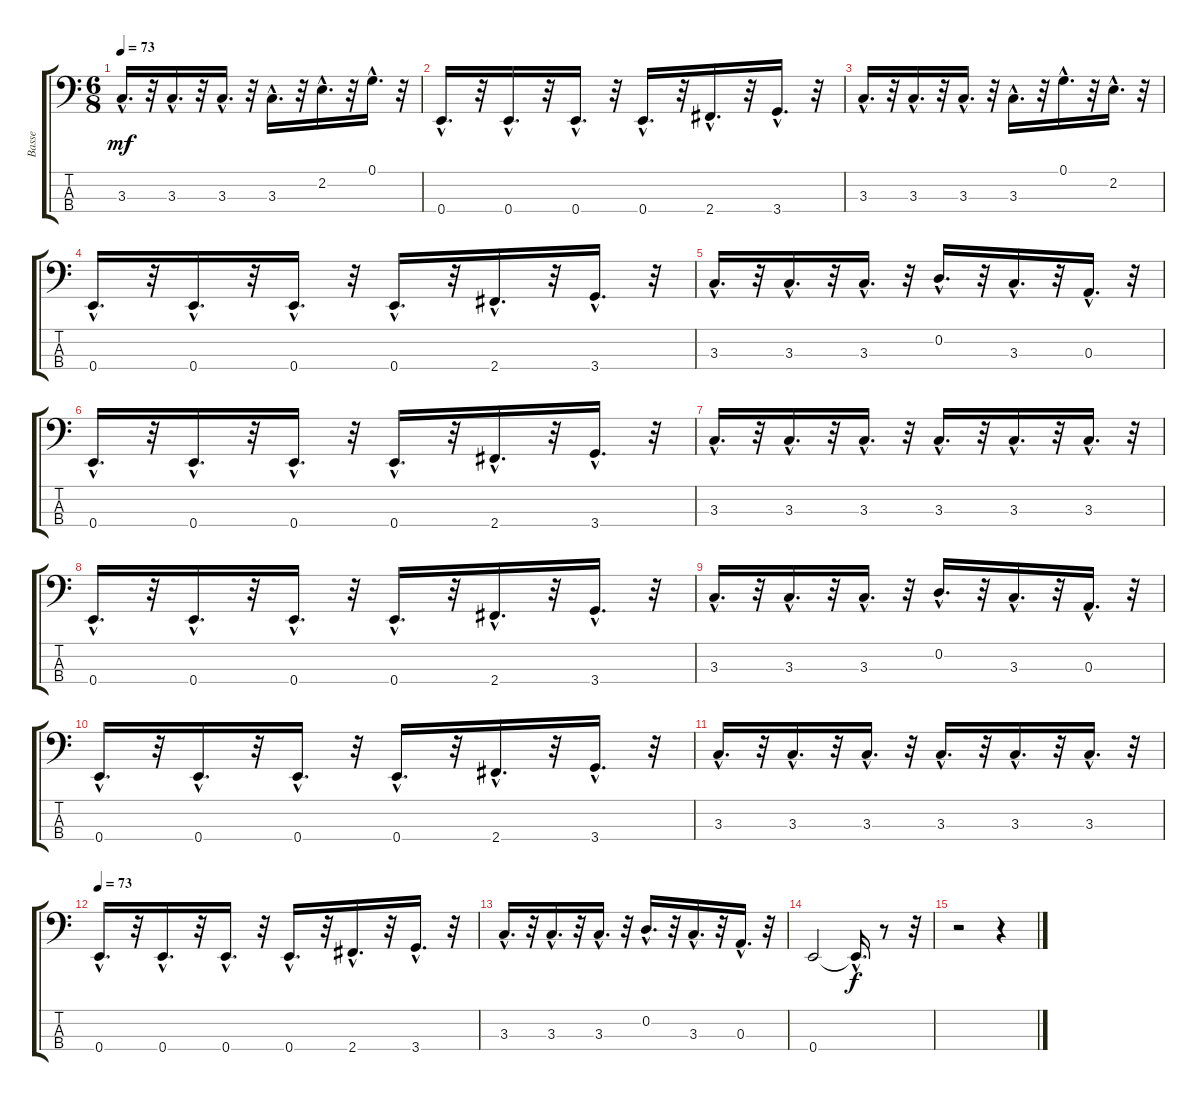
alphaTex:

\track ("Basse" "Basse") {instrument acousticbass}
\staff {score tabs}
\tuning (G2 D2 A1 E1) {hide}
\ts (6 8)
\tempo 73
\clef f4
\ks c
3.3{hac}.16{d dy mf} r.32 3.3{hac}.16{d} r.32 3.3{hac}.16{d} r.32 3.3{hac}.16{d} r.32 2.2{hac}.16{d} r.32 0.1{hac}.16{d} r.32 |
0.4{hac}.16{d} r.32 0.4{hac}.16{d} r.32 0.4{hac}.16{d} r.32 0.4{hac}.16{d} r.32 2.4{hac}.16{d} r.32 3.4{hac}.16{d} r.32 |
3.3{hac}.16{d} r.32 3.3{hac}.16{d} r.32 3.3{hac}.16{d} r.32 3.3{hac}.16{d} r.32 0.1{hac}.16{d} r.32 2.2{hac}.16{d} r.32 |
0.4{hac}.16{d} r.32 0.4{hac}.16{d} r.32 0.4{hac}.16{d} r.32 0.4{hac}.16{d} r.32 2.4{hac}.16{d} r.32 3.4{hac}.16{d} r.32 |
3.3{hac}.16{d} r.32 3.3{hac}.16{d} r.32 3.3{hac}.16{d} r.32 0.2{hac}.16{d} r.32 3.3{hac}.16{d} r.32 0.3{hac}.16{d} r.32 |
0.4{hac}.16{d} r.32 0.4{hac}.16{d} r.32 0.4{hac}.16{d} r.32 0.4{hac}.16{d} r.32 2.4{hac}.16{d} r.32 3.4{hac}.16{d} r.32 |
3.3{hac}.16{d} r.32 3.3{hac}.16{d} r.32 3.3{hac}.16{d} r.32 3.3{hac}.16{d} r.32 3.3{hac}.16{d} r.32 3.3{hac}.16{d} r.32 |
0.4{hac}.16{d} r.32 0.4{hac}.16{d} r.32 0.4{hac}.16{d} r.32 0.4{hac}.16{d} r.32 2.4{hac}.16{d} r.32 3.4{hac}.16{d} r.32 |
3.3{hac}.16{d} r.32 3.3{hac}.16{d} r.32 3.3{hac}.16{d} r.32 0.2{hac}.16{d} r.32 3.3{hac}.16{d} r.32 0.3{hac}.16{d} r.32 |
0.4{hac}.16{d} r.32 0.4{hac}.16{d} r.32 0.4{hac}.16{d} r.32 0.4{hac}.16{d} r.32 2.4{hac}.16{d} r.32 3.4{hac}.16{d} r.32 |
3.3{hac}.16{d} r.32 3.3{hac}.16{d} r.32 3.3{hac}.16{d} r.32 3.3{hac}.16{d} r.32 3.3{hac}.16{d} r.32 3.3{hac}.16{d} r.32 |
\tempo 73
0.4{hac}.16{d} r.32 0.4{hac}.16{d} r.32 0.4{hac}.16{d} r.32 0.4{hac}.16{d} r.32 2.4{hac}.16{d} r.32 3.4{hac}.16{d} r.32 |
3.3{hac}.16{d} r.32 3.3{hac}.16{d} r.32 3.3{hac}.16{d} r.32 0.2{hac}.16{d} r.32 3.3{hac}.16{d} r.32 0.3{hac}.16{d} r.32 |
0.4.2 0.4{hac t}.16{d dy f} r.8 r.32 |
r.2 r.4
